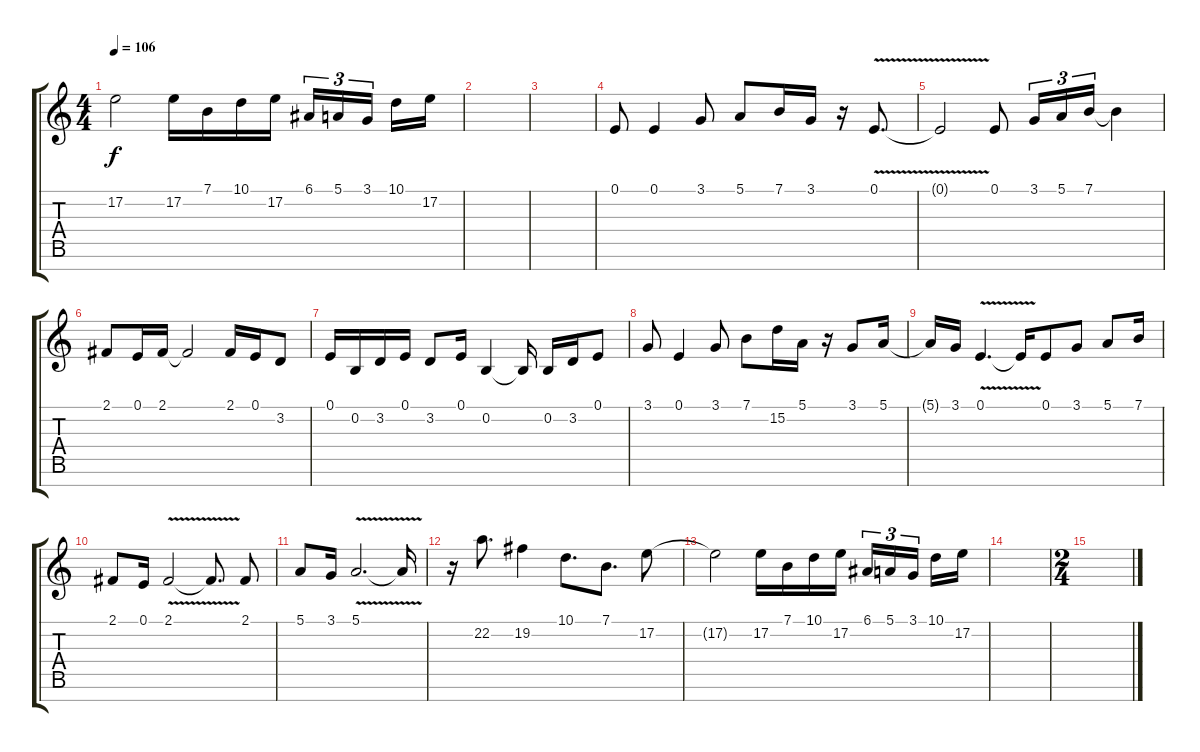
\track "" {instrument altosax}
\staff {score tabs}
\tuning (E4 B3 G3 D3 A2 E2 B1) {hide}
\ts (4 4)
\tempo 106
\clef g2
\ks c
17.2{t}.2{dy f} 17.2.16 7.1.16 10.1.16 17.2.16 6.1.16{tu (3 2)} 5.1.16{tu (3 2)} 3.1.16{tu (3 2) beam splitsecondary} 10.1.16 17.2.16 |
|
|
0.1.8 0.1.4 3.1.8 5.1.8 7.1.16 3.1.16 r.16 0.1{v}.8{d} |
0.1{t}.2 0.1.8 3.1.16{tu (3 2)} 5.1.16{tu (3 2)} 7.1.16{tu (3 2)} 7.1{t}.4 |
2.1.8 0.1.16 2.1.16 2.1{t}.2 2.1.16 0.1.16 3.2.8 |
0.1.16 0.2.16 3.2.16 0.1.16 3.2.8 0.1.16 0.2.4 0.2{t}.16 0.2.16 3.2.16 0.1.8 |
3.1.8 0.1.4 3.1.8 7.1.8 15.2.16 5.1.16 r.16 3.1.8 5.1.16 |
5.1{t}.16 3.1.16 0.1{v}.4{d} 0.1{t}.16 0.1.8 3.1.8 5.1.8 7.1.16 |
2.1.8 0.1.16 2.1{v}.2 2.1{t}.8{d} 2.1.8 |
5.1.8 3.1.16 5.1{v}.2{d} 5.1{t}.16 |
r.16 22.2.8{d} 19.2.4 10.1.8{d} 7.1.8{d} 17.2.8 |
17.2{t}.2 17.2.16 7.1.16 10.1.16 17.2.16 6.1.16{tu (3 2)} 5.1.16{tu (3 2)} 3.1.16{tu (3 2) beam splitsecondary} 10.1.16 17.2.16 |
|
\ts (2 4)
